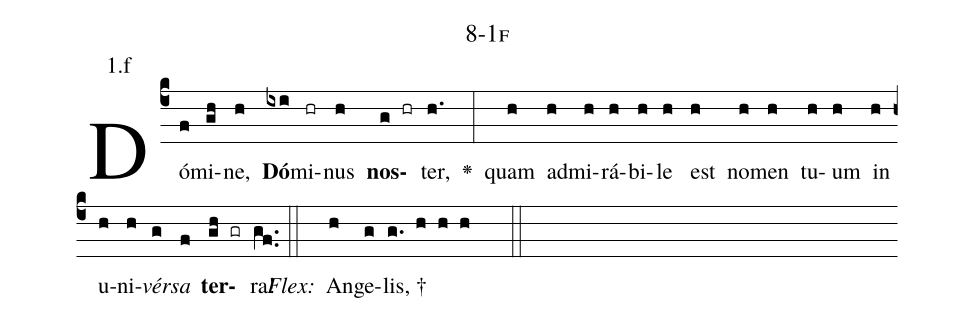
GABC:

name: 8-1f;
annotation: 1.f;
%%
(c4)Dó(f)mi(gh)ne,(h) <b>Dó</b>(ixi)mi(hr)nus(h) <b>nos</b>(g hr)ter,(h.) <v>\greheightstar</v>(:) quam(h) ad(h)mi(h)rá(h)bi(h)le(h) est(h) no(h)men(h) tu(h)um(h) in(h) u(h)ni(h)<i>vér</i>(g)<i>sa</i>(f) <b>ter</b>(gh gr)ra!(gf..) (::)
<i>Flex:</i>()  An(h)ge(g)lis, †(g. h h h  ::)

%E(h) u(h) o(g) u(f) a(gh) e.(gf..) (::)
